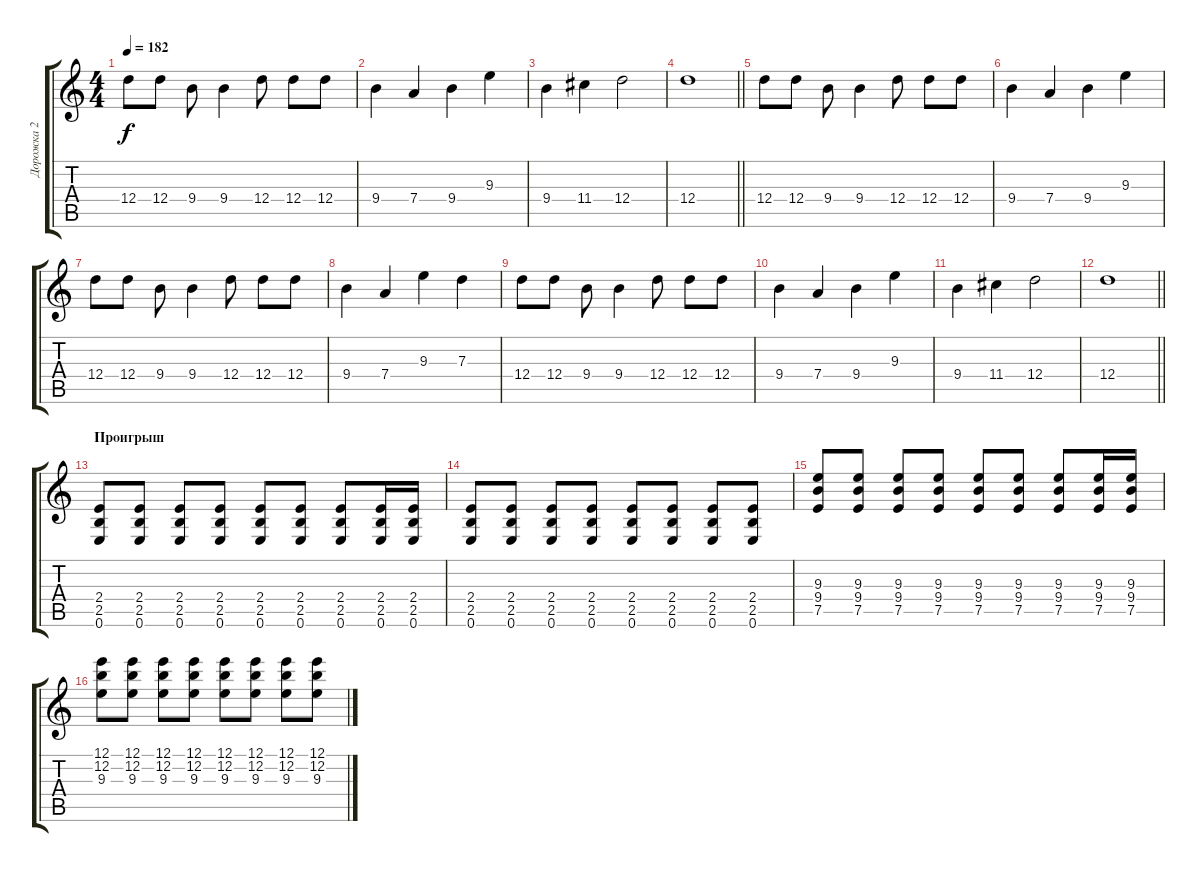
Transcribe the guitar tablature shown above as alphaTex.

\track ("Дорожка 2" "Дорожка 2") {instrument distortionguitar}
\staff {score tabs}
\tuning (E4 B3 G3 D3 A2 E2) {hide}
\ts (4 4)
\tempo 182
\clef g2
\ks c
12.4.8{dy f} 12.4.8 9.4.8 9.4.4 12.4.8 12.4.8 12.4.8 |
9.4.4 7.4.4 9.4.4 9.3.4 |
9.4.4 11.4.4 12.4.2 |
\barLineRight lightlight
12.4.1 |
12.4.8 12.4.8 9.4.8 9.4.4 12.4.8 12.4.8 12.4.8 |
9.4.4 7.4.4 9.4.4 9.3.4 |
12.4.8 12.4.8 9.4.8 9.4.4 12.4.8 12.4.8 12.4.8 |
9.4.4 7.4.4 9.3.4 7.3.4 |
12.4.8 12.4.8 9.4.8 9.4.4 12.4.8 12.4.8 12.4.8 |
9.4.4 7.4.4 9.4.4 9.3.4 |
9.4.4 11.4.4 12.4.2 |
\barLineRight lightlight
12.4.1 |
\section ("" "Проигрыш")
(2.4 2.5 0.6).8 (2.4 2.5 0.6).8 (2.4 2.5 0.6).8 (2.4 2.5 0.6).8 (2.4 2.5 0.6).8 (2.4 2.5 0.6).8 (2.4 2.5 0.6).8 (2.4 2.5 0.6).16 (2.4 2.5 0.6).16 |
(2.4 2.5 0.6).8 (2.4 2.5 0.6).8 (2.4 2.5 0.6).8 (2.4 2.5 0.6).8 (2.4 2.5 0.6).8 (2.4 2.5 0.6).8 (2.4 2.5 0.6).8 (2.4 2.5 0.6).8 |
(9.3 9.4 7.5).8 (9.3 9.4 7.5).8 (9.3 9.4 7.5).8 (9.3 9.4 7.5).8 (9.3 9.4 7.5).8 (9.3 9.4 7.5).8 (9.3 9.4 7.5).8 (9.3 9.4 7.5).16 (9.3 9.4 7.5).16 |
(12.1 12.2 9.3).8 (12.1 12.2 9.3).8 (12.1 12.2 9.3).8 (12.1 12.2 9.3).8 (12.1 12.2 9.3).8 (12.1 12.2 9.3).8 (12.1 12.2 9.3).8 (12.1 12.2 9.3).8
